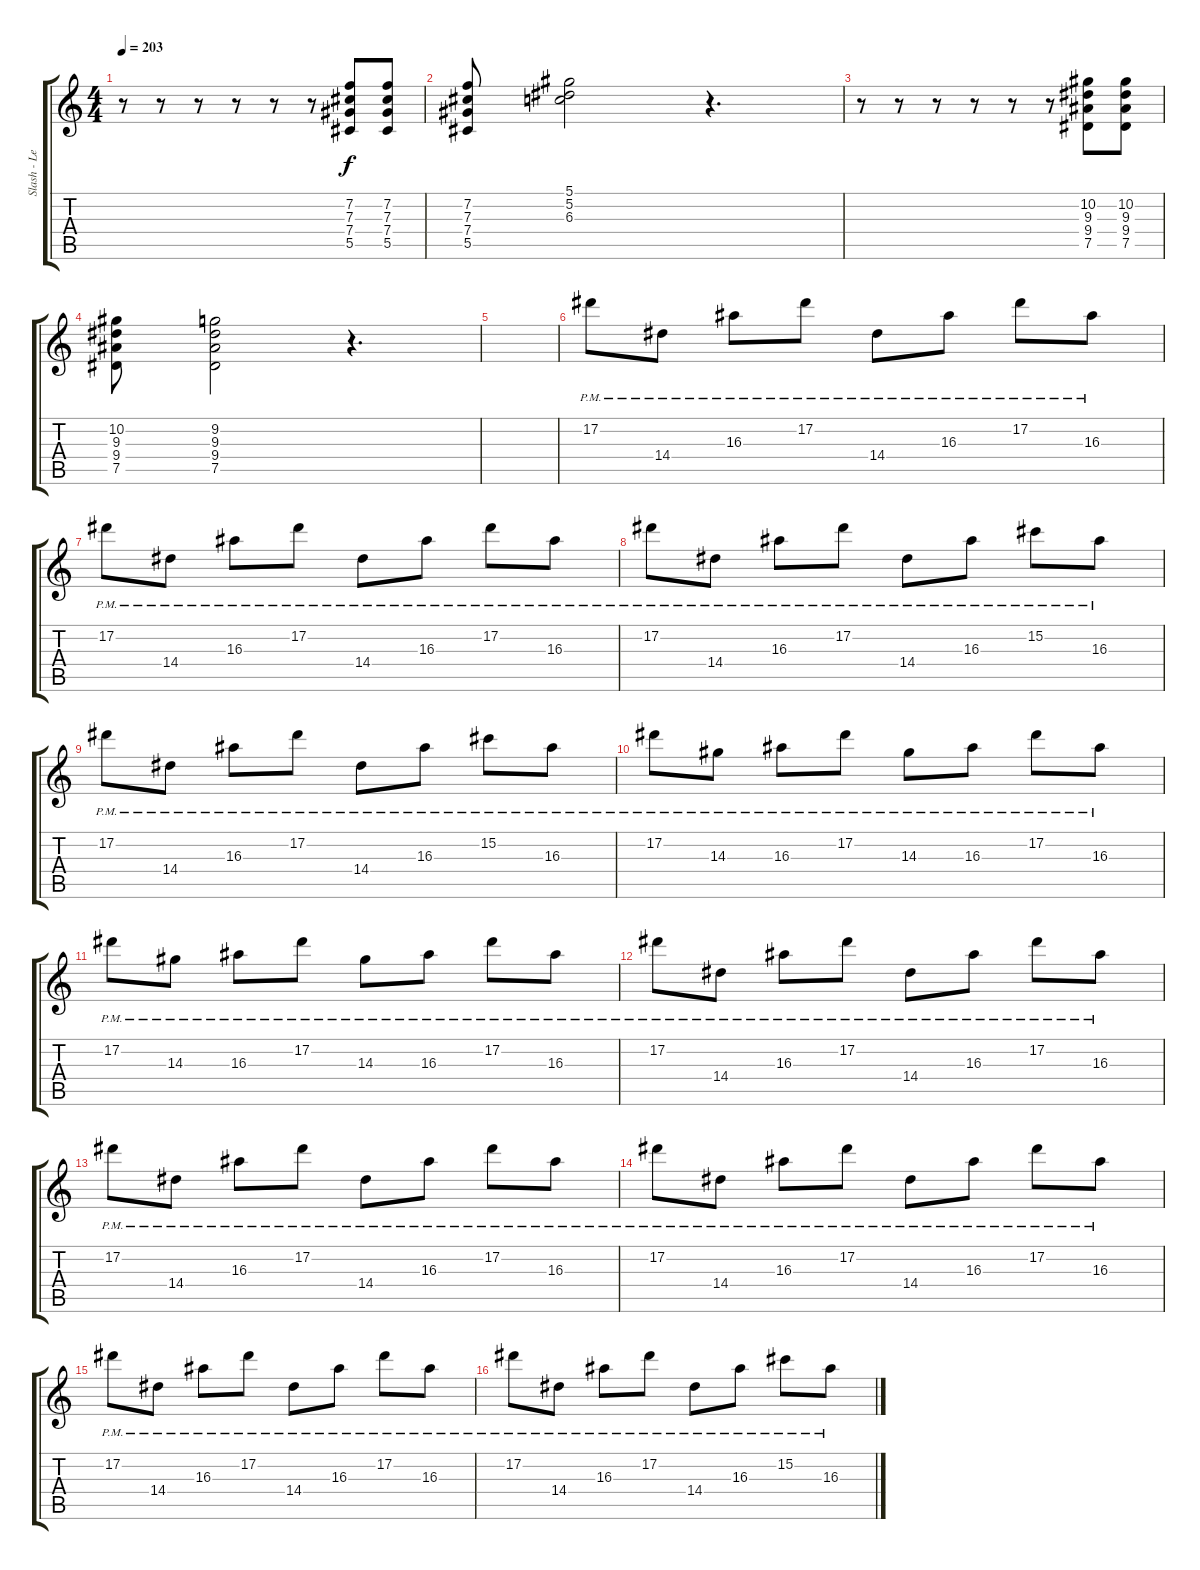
\track ("Slash - Lead" "Slash - Le") {instrument overdrivenguitar}
\staff {score tabs}
\tuning (Eb4 Bb3 Gb3 Db3 Ab2 Eb2) {hide}
\ts (4 4)
\tempo 203
\clef g2
\ks c
r.8{dy f} r.8 r.8 r.8 r.8 r.8 (7.2 7.3 7.4 5.5).8 (7.2 7.3 7.4 5.5).8 |
(7.2 7.3 7.4 5.5).8 (5.1 5.2 6.3).2 r.4{d} |
r.8 r.8 r.8 r.8 r.8 r.8 (10.2 9.3 9.4 7.5).8 (10.2 9.3 9.4 7.5).8 |
(10.2 9.3 9.4 7.5).8 (9.2 9.3 9.4 7.5).2 r.4{d} |
|
17.2{pm}.8 14.4{pm}.8 16.3{pm}.8 17.2{pm}.8 14.4{pm}.8 16.3{pm}.8 17.2{pm}.8 16.3{pm}.8 |
17.2{pm}.8 14.4{pm}.8 16.3{pm}.8 17.2{pm}.8 14.4{pm}.8 16.3{pm}.8 17.2{pm}.8 16.3{pm}.8 |
17.2{pm}.8 14.4{pm}.8 16.3{pm}.8 17.2{pm}.8 14.4{pm}.8 16.3{pm}.8 15.2{pm}.8 16.3{pm}.8 |
17.2{pm}.8 14.4{pm}.8 16.3{pm}.8 17.2{pm}.8 14.4{pm}.8 16.3{pm}.8 15.2{pm}.8 16.3{pm}.8 |
17.2{pm}.8 14.3{pm}.8 16.3{pm}.8 17.2{pm}.8 14.3{pm}.8 16.3{pm}.8 17.2{pm}.8 16.3{pm}.8 |
17.2{pm}.8 14.3{pm}.8 16.3{pm}.8 17.2{pm}.8 14.3{pm}.8 16.3{pm}.8 17.2{pm}.8 16.3{pm}.8 |
17.2{pm}.8 14.4{pm}.8 16.3{pm}.8 17.2{pm}.8 14.4{pm}.8 16.3{pm}.8 17.2{pm}.8 16.3{pm}.8 |
17.2{pm}.8 14.4{pm}.8 16.3{pm}.8 17.2{pm}.8 14.4{pm}.8 16.3{pm}.8 17.2{pm}.8 16.3{pm}.8 |
17.2{pm}.8 14.4{pm}.8 16.3{pm}.8 17.2{pm}.8 14.4{pm}.8 16.3{pm}.8 17.2{pm}.8 16.3{pm}.8 |
17.2{pm}.8 14.4{pm}.8 16.3{pm}.8 17.2{pm}.8 14.4{pm}.8 16.3{pm}.8 17.2{pm}.8 16.3{pm}.8 |
17.2{pm}.8 14.4{pm}.8 16.3{pm}.8 17.2{pm}.8 14.4{pm}.8 16.3{pm}.8 15.2{pm}.8 16.3{pm}.8
